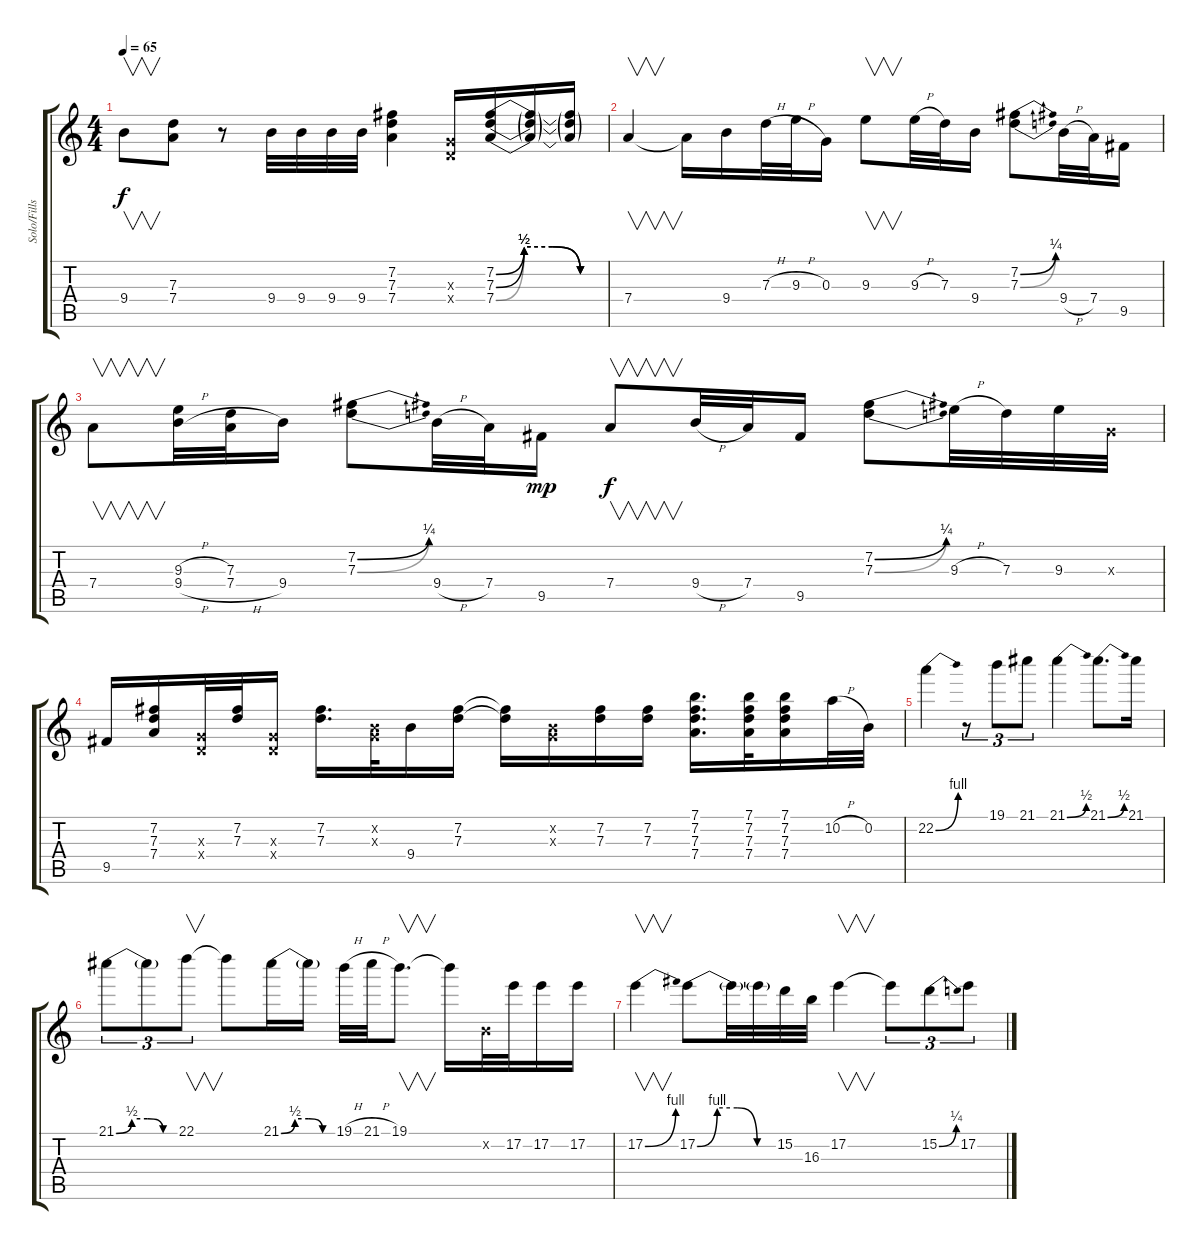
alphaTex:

\track ("Solo/Fills" "Solo/Fills") {instrument distortionguitar}
\staff {score tabs}
\tuning (E4 B3 G3 D3 A2 E2) {hide}
\ts (4 4)
\tempo 65
\clef g2
\ks c
9.4.8{v dy f} (7.3 7.4).8 r.8 9.4.32 9.4.32 9.4.32 9.4.32 (7.2 7.3 7.4).4 (0.3{x} 0.4{x}).16 (7.2{be (custom 0 0 15 2 30 2 45 0 60 0)} 7.3{be (custom 0 0 15 2 30 2 45 0 60 0)} 7.4{be (custom 0 0 15 2 30 2 45 0 60 0)}).16 (7.2{t} 7.3{t} 7.4{t}).16 (7.2{t} 7.3{t} 7.4{t}).16 |
7.4.4{v} 7.4{t}.16 9.4.16 7.3{h}.32 9.3{h}.32 0.3.16 9.3.8{v} 9.3{h}.32 7.3.32 9.4.16 (7.2{be (bend 0 0 60 1)} 7.3{be (bend 0 0 60 1)}).8 9.4{h}.32 7.4.32 9.5.16 |
7.4.8{v} (9.3{h} 9.4{h}).32 (7.3 7.4{h}).32 9.4.16 (7.2{be (bend 0 0 60 1)} 7.3{be (bend 0 0 60 1)}).8 9.4{h}.32 7.4.32 9.5.16{dy mp} 7.4.8{v dy f} 9.4{h}.32 7.4.32 9.5.16 (7.2{be (bend 0 0 60 1)} 7.3{be (bend 0 0 60 1)}).8 9.3{h}.32 7.3.32 9.3.32 0.3{x}.32 |
9.5.16 (7.2 7.3 7.4).16 (0.3{x} 0.4{x}).32 (7.2 7.3).32 (0.3{x} 0.4{x}).16 (7.2 7.3).16{d} (0.2{x} 0.3{x}).32 9.4.16 (7.2 7.3).16 (7.2{t} 7.3{t}).16 (0.2{x} 0.3{x}).16 (7.2 7.3).16 (7.2 7.3).16 (7.1 7.2 7.3 7.4).16{d} (7.1 7.2 7.3 7.4).32 (7.1 7.2 7.3 7.4).16 10.2{h}.32 0.2.32 |
22.2{be (bend 0 0 60 4)}.4 r.8{tu (3 2)} 19.1.8{tu (3 2)} 21.1.8{tu (3 2)} 21.1{be (bend 0 0 60 2)}.4 21.1{be (bend 0 0 60 2)}.8{d} 21.1.16 |
21.1{be (custom 0 0 15 2 30 2 45 0 60 0)}.8{tu (3 2)} 21.1{t}.8{tu (3 2)} 22.1.8{v tu (3 2)} 22.1{t}.8 21.1{be (custom 0 0 15 2 30 2 45 0 60 0)}.16 21.1{t}.16 19.1{h}.32 21.1{h}.32 19.1.8{v d} 19.1{t}.16 0.2{x}.32 17.2.32 17.2.16 17.2.16 |
17.2{be (bend 0 0 60 4)}.4{v} 17.2{be (custom 0 0 15 4 30 4 45 0 60 0)}.8 17.2{t}.32 17.2{t}.32 15.2.32 16.3.32 17.2.4{v} 17.2{t}.8{tu (3 2)} 15.2{be (bend 0 0 60 1)}.8{tu (3 2)} 17.2.8{tu (3 2)}
